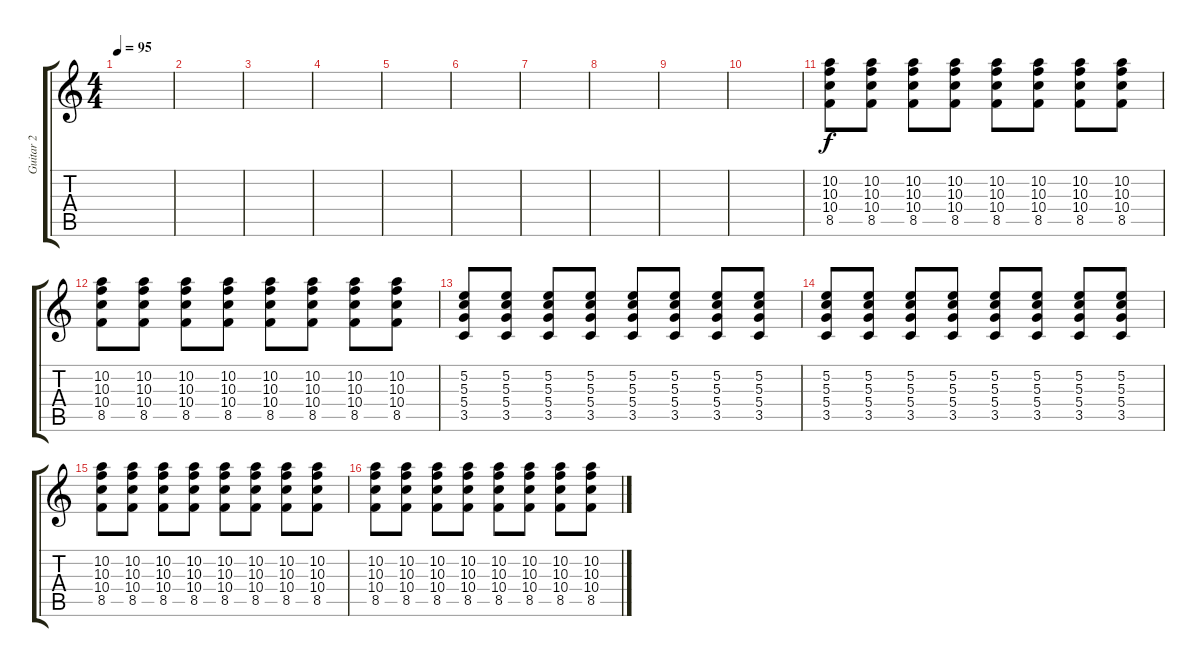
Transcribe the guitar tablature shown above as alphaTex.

\track ("Guitar 2" "Guitar 2") {instrument electricguitarclean}
\staff {score tabs}
\tuning (E4 B3 G3 D3 A2 E2) {hide}
\ts (4 4)
\tempo 95
\clef g2
\ks c
|
|
|
|
|
|
|
|
|
|
(10.2 10.3 10.4 8.5).8 (10.2 10.3 10.4 8.5).8 (10.2 10.3 10.4 8.5).8 (10.2 10.3 10.4 8.5).8 (10.2 10.3 10.4 8.5).8 (10.2 10.3 10.4 8.5).8 (10.2 10.3 10.4 8.5).8 (10.2 10.3 10.4 8.5).8 |
(10.2 10.3 10.4 8.5).8 (10.2 10.3 10.4 8.5).8 (10.2 10.3 10.4 8.5).8 (10.2 10.3 10.4 8.5).8 (10.2 10.3 10.4 8.5).8 (10.2 10.3 10.4 8.5).8 (10.2 10.3 10.4 8.5).8 (10.2 10.3 10.4 8.5).8 |
(5.2 5.3 5.4 3.5).8 (5.2 5.3 5.4 3.5).8 (5.2 5.3 5.4 3.5).8 (5.2 5.3 5.4 3.5).8 (5.2 5.3 5.4 3.5).8 (5.2 5.3 5.4 3.5).8 (5.2 5.3 5.4 3.5).8 (5.2 5.3 5.4 3.5).8 |
(5.2 5.3 5.4 3.5).8 (5.2 5.3 5.4 3.5).8 (5.2 5.3 5.4 3.5).8 (5.2 5.3 5.4 3.5).8 (5.2 5.3 5.4 3.5).8 (5.2 5.3 5.4 3.5).8 (5.2 5.3 5.4 3.5).8 (5.2 5.3 5.4 3.5).8 |
(10.2 10.3 10.4 8.5).8 (10.2 10.3 10.4 8.5).8 (10.2 10.3 10.4 8.5).8 (10.2 10.3 10.4 8.5).8 (10.2 10.3 10.4 8.5).8 (10.2 10.3 10.4 8.5).8 (10.2 10.3 10.4 8.5).8 (10.2 10.3 10.4 8.5).8 |
(10.2 10.3 10.4 8.5).8 (10.2 10.3 10.4 8.5).8 (10.2 10.3 10.4 8.5).8 (10.2 10.3 10.4 8.5).8 (10.2 10.3 10.4 8.5).8 (10.2 10.3 10.4 8.5).8 (10.2 10.3 10.4 8.5).8 (10.2 10.3 10.4 8.5).8
